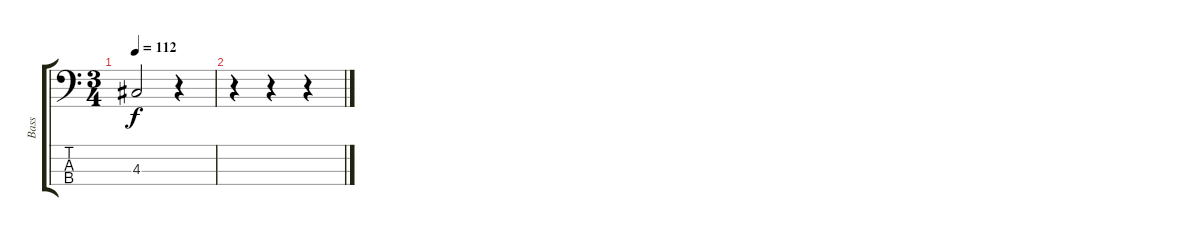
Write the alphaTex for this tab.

\track ("Bass" "Bass") {instrument fretlessbass}
\staff {score tabs}
\tuning (G2 D2 A1 E1) {hide}
\ts (3 4)
\tempo 112
\clef f4
\ks c
4.3.2{dy f} r.4 |
r.4 r.4 r.4
